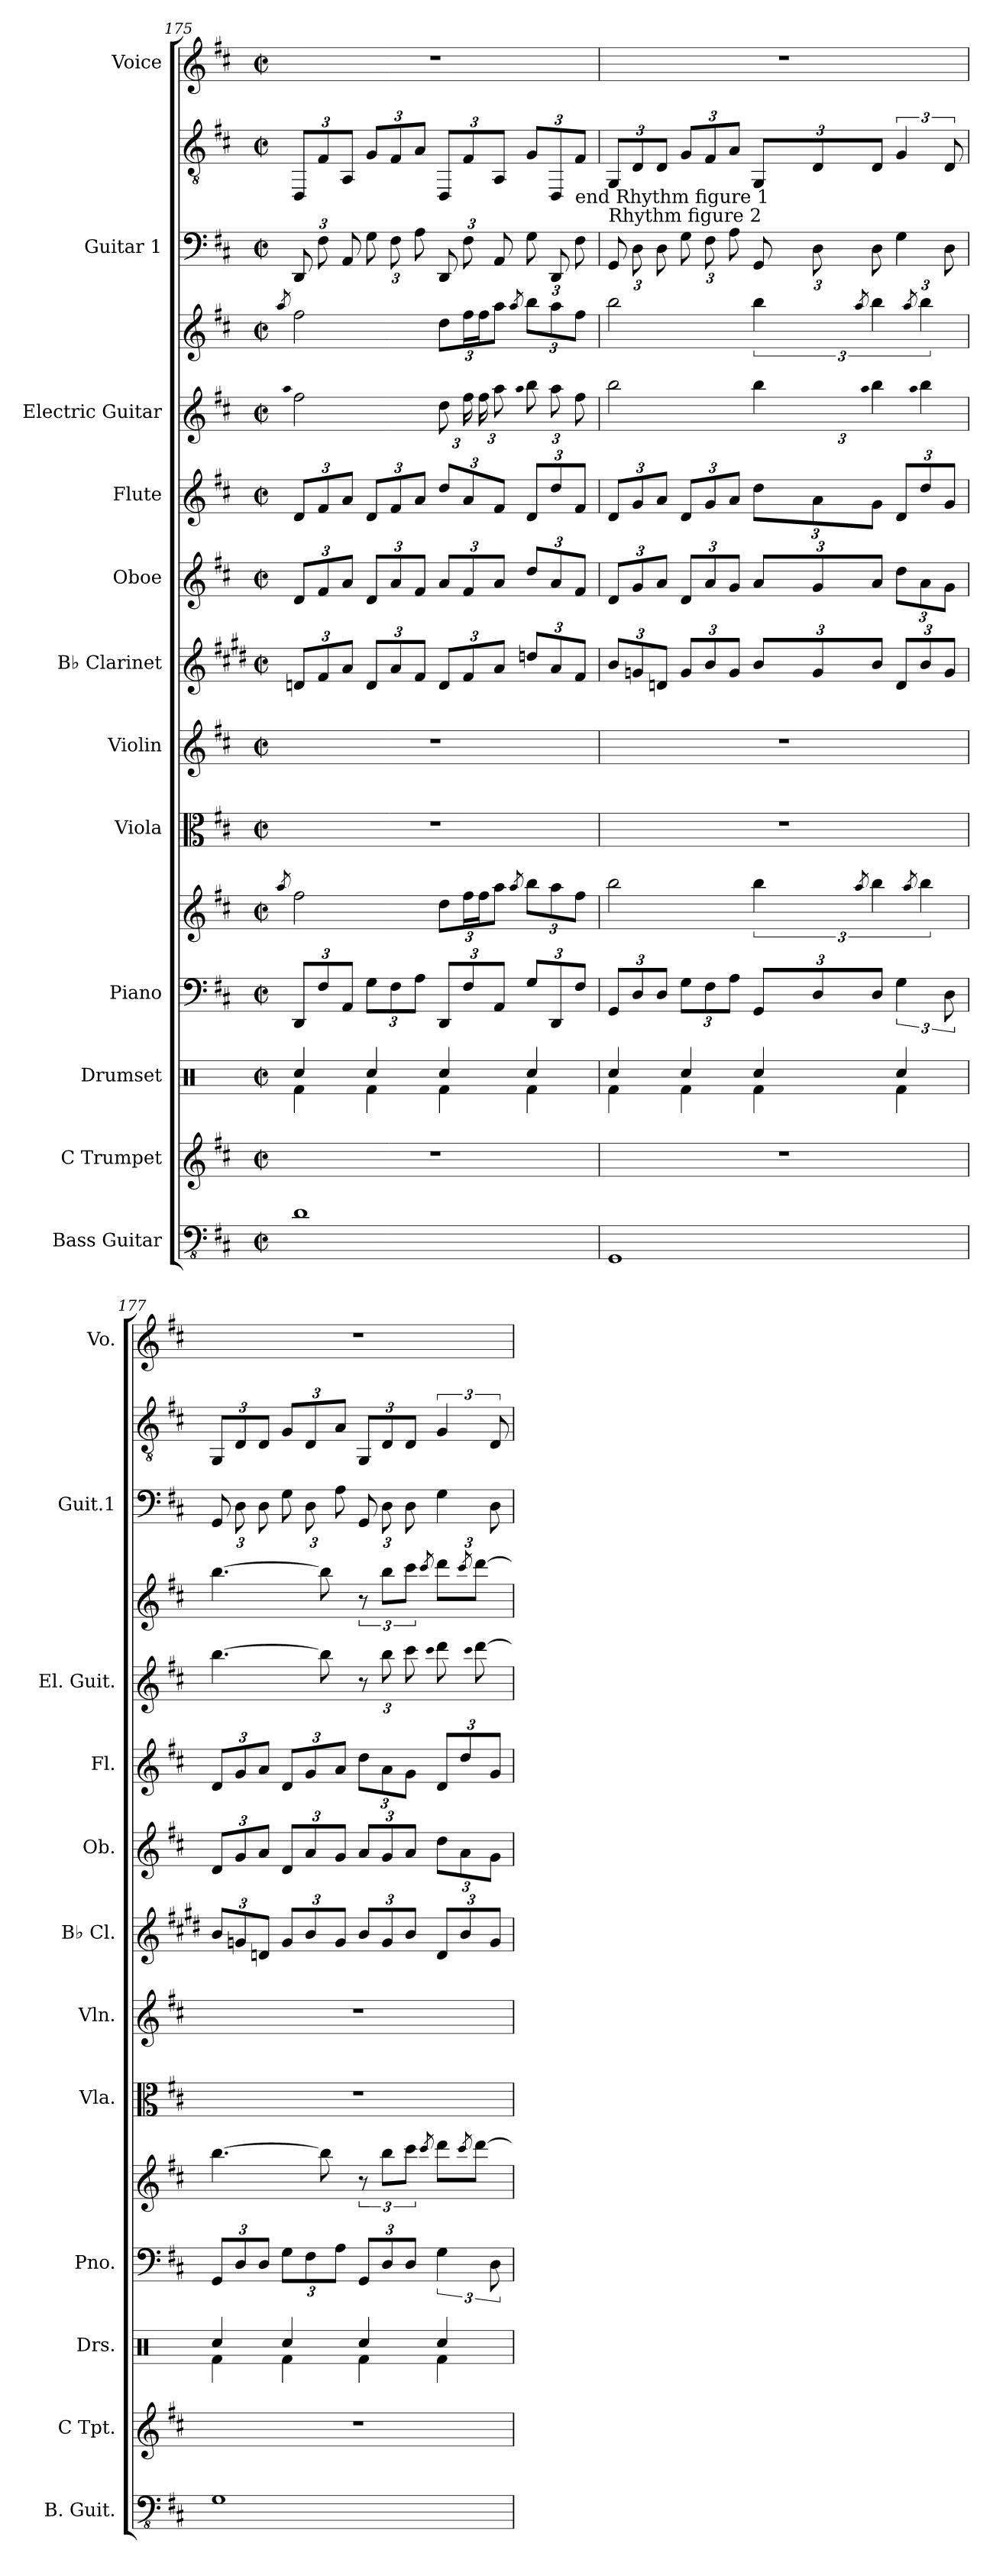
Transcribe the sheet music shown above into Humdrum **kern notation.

**kern	**kern	**kern	**kern	**kern	**kern	**kern	**kern	**kern	**kern	**kern	**kern	**kern	**kern	**kern
*part12	*part11	*part10	*part9	*part9	*part8	*part7	*part6	*part5	*part4	*part3	*part3	*part2	*part2	*part1
*staff15	*staff14	*staff13	*staff12	*staff11	*staff10	*staff9	*staff8	*staff7	*staff6	*staff5	*staff4	*staff3	*staff2	*staff1
*I"Bass Guitar	*I"C Trumpet	*I"Drumset	*I"Piano	*	*I"Viola	*I"Violin	*I"B♭ Clarinet	*I"Oboe	*I"Flute	*I"Electric Guitar	*	*I"Guitar 1	*	*I"Voice
*I'B. Guit.	*I'C Tpt.	*I'Drs.	*I'Pno.	*	*I'Vla.	*I'Vln.	*I'B♭ Cl.	*I'Ob.	*I'Fl.	*I'El. Guit.	*	*I'Guit.1	*	*I'Vo.
*clefFv4	*clefG2	*clefX	*clefF4	*clefG2	*clefC3	*clefG2	*clefG2	*clefG2	*clefG2	*	*clefG2	*	*clefGv2	*clefG2
*	*	*	*	*	*	*	*ITrd1c2	*	*	*	*	*	*	*
*k[f#c#]	*k[f#c#]	*k[]	*k[f#c#]	*k[f#c#]	*k[f#c#]	*k[f#c#]	*k[f#c#]	*k[f#c#]	*k[f#c#]	*k[f#c#]	*k[f#c#]	*k[f#c#]	*k[f#c#]	*k[f#c#]
*M2/2	*M2/2	*M2/2	*M2/2	*M2/2	*M2/2	*M2/2	*M2/2	*M2/2	*M2/2	*M2/2	*M2/2	*M2/2	*M2/2	*M2/2
*met(c|)	*met(c|)	*met(c|)	*met(c|)	*met(c|)	*met(c|)	*met(c|)	*met(c|)	*met(c|)	*met(c|)	*met(c|)	*met(c|)	*met(c|)	*met(c|)	*met(c|)
=175	=175	=175	=175	=175	=175	=175	=175	=175	=175	=175	=175	=175	=175	=175
.	.	.	.	8qaa/	.	.	.	.	.	qaa	8qaa/	.	.	.
*	*	*^	*	*	*	*	*	*	*	*	*	*	*	*
*	*	*	*	*Xbrackettup	*	*	*	*Xbrackettup	*Xbrackettup	*Xbrackettup	*	*	*Xbrackettup	*Xbrackettup	*
1D	1r	4Rcc/	4Rf\	12DD/L	2ff#\	1r	1r	12cn/L	12d/L	12d/L	2ff#	2ff#\	12DD	12DD/L	1r
.	.	.	.	12F#/	.	.	.	12e/	12f#/	12f#/	.	.	12F#	12F#/	.
.	.	.	.	12AA/J	.	.	.	12g/J	12a/J	12a/J	.	.	12AA	12AA/J	.
.	.	4Rcc/	4Rf\	12G\L	.	.	.	12c/L	12d/L	12d/L	.	.	12G	12G/L	.
.	.	.	.	12F#\	.	.	.	12g/	12a/	12f#/	.	.	12F#	12F#/	.
.	.	.	.	12A\J	.	.	.	12e/J	12f#/J	12a/J	.	.	12A	12A/J	.
*	*	*	*	*	*Xbrackettup	*	*	*	*	*	*Xbrackettup	*Xbrackettup	*	*	*
.	.	4Rcc/	4Rf\	12DD/L	12dd\L	.	.	12c/L	12a/L	12dd/L	12dd	12dd\L	12DD	12DD/L	.
.	.	.	.	12F#/	24ff#\L	.	.	12e/	12f#/	12a/	24ff#	24ff#\L	12F#	12F#/	.
.	.	.	.	.	24ff#\J	.	.	.	.	.	24ff#	24ff#\J	.	.	.
.	.	.	.	12AA/J	12aa\J	.	.	12g/J	12a/J	12f#/J	12aa	12aa\J	12AA	12AA/J	.
.	.	.	.	.	8qaa/	.	.	.	.	.	qaa	8qaa/	.	.	.
.	.	4Rcc/	4Rf\	12G/L	12bb\L	.	.	12ccn/L	12dd/L	12d/L	12bb	12bb\L	12G	12G/L	.
.	.	.	.	12DD/	12aa\	.	.	12g/	12a/	12dd/	12aa	12aa\	12DD	12DD/	.
!	!	!	!	!	!	!	!	!	!	!	!	!	!	!LO:TX:b:t=end Rhythm figure 1	!
.	.	.	.	12F#/J	12ff#\J	.	.	12e/J	12f#/J	12f#/J	12ff#	12ff#\J	12F#	12F#/J	.
=176	=176	=176	=176	=176	=176	=176	=176	=176	=176	=176	=176	=176	=176	=176	=176
!	!	!	!	!	!	!	!	!	!	!	!	!	!	!LO:TX:b:t=Rhythm figure 2	!
1GGG	1r	4Rcc/	4Rf\	12GG/L	2bb\	1r	1r	12a/L	12d/L	12d/L	2bb	2bb\	12GG	12GG/L	1r
.	.	.	.	12D/	.	.	.	12fn/	12g/	12g/	.	.	12D	12D/	.
.	.	.	.	12D/J	.	.	.	12cn/J	12a/J	12a/J	.	.	12D	12D/J	.
.	.	4Rcc/	4Rf\	12G\L	.	.	.	12f/L	12d/L	12d/L	.	.	12G	12G/L	.
.	.	.	.	12F#\	.	.	.	12a/	12a/	12g/	.	.	12F#	12F#/	.
.	.	.	.	12A\J	.	.	.	12f/J	12g/J	12a/J	.	.	12A	12A/J	.
*	*	*	*	*	*brackettup	*	*	*	*	*	*	*brackettup	*	*	*
.	.	4Rcc/	4Rf\	12GG/L	6bb\	.	.	12a/L	12a/L	12dd\L	6bb	6bb\	12GG	12GG/L	.
.	.	.	.	12D/	.	.	.	12f/	12g/	12a\	.	.	12D	12D/	.
.	.	.	.	.	8qaa/	.	.	.	.	.	qaa	8qaa/	.	.	.
.	.	.	.	12D/J	6bb\	.	.	12a/J	12a/J	12g\J	6bb	6bb\	12D	12D/J	.
*	*	*	*	*brackettup	*	*	*	*	*	*	*	*	*	*brackettup	*
.	.	4Rcc/	4Rf\	6G\	.	.	.	12c/L	12dd\L	12d/L	.	.	6G	6G/	.
.	.	.	.	.	8qaa/	.	.	.	.	.	qaa	8qaa/	.	.	.
.	.	.	.	.	6bb\	.	.	12a/	12a\	12dd/	6bb	6bb\	.	.	.
.	.	.	.	12D\	.	.	.	12f/J	12g\J	12g/J	.	.	12D	12D/	.
!!LO:PB:g=z
=177	=177	=177	=177	=177	=177	=177	=177	=177	=177	=177	=177	=177	=177	=177	=177
*	*	*	*	*Xbrackettup	*	*	*	*	*	*	*	*	*	*Xbrackettup	*
1GG	1r	4Rcc/	4Rf\	12GG/L	[4.bb\	1r	1r	12a/L	12d/L	12d/L	[4.bb	[4.bb\	12GG	12GG/L	1r
.	.	.	.	12D/	.	.	.	12fn/	12g/	12g/	.	.	12D	12D/	.
.	.	.	.	12D/J	.	.	.	12cn/J	12a/J	12a/J	.	.	12D	12D/J	.
.	.	4Rcc/	4Rf\	12G\L	.	.	.	12f/L	12d/L	12d/L	.	.	12G	12G/L	.
.	.	.	.	12F#\	.	.	.	12a/	12a/	12g/	.	.	12D	12D/	.
.	.	.	.	.	8bb\]	.	.	.	.	.	8bb]	8bb\]	.	.	.
.	.	.	.	12A\J	.	.	.	12f/J	12g/J	12a/J	.	.	12A	12A/J	.
.	.	4Rcc/	4Rf\	12GG/L	12r	.	.	12a/L	12a/L	12dd\L	12r	12r	12GG	12GG/L	.
.	.	.	.	12D/	12bb\L	.	.	12f/	12g/	12a\	12bb	12bb\L	12D	12D/	.
.	.	.	.	12D/J	12ccc#\J	.	.	12a/J	12a/J	12g\J	12ccc#	12ccc#\J	12D	12D/J	.
.	.	.	.	.	8qccc#/	.	.	.	.	.	qccc#	8qccc#/	.	.	.
*	*	*	*	*brackettup	*	*	*	*	*	*	*	*	*	*brackettup	*
.	.	4Rcc/	4Rf\	6G\	8ddd\L	.	.	12c/L	12dd\L	12d/L	8ddd	8ddd\L	6G	6G/	.
.	.	.	.	.	.	.	.	12a/	12a\	12dd/	.	.	.	.	.
.	.	.	.	.	8qccc#/	.	.	.	.	.	qccc#	8qccc#/	.	.	.
.	.	.	.	.	[8ddd\J	.	.	.	.	.	[8ddd	[8ddd\J	.	.	.
.	.	.	.	12D\	.	.	.	12f/J	12g\J	12g/J	.	.	12D	12D/	.
*	*	*v	*v	*	*	*	*	*	*	*	*	*	*	*	*
=	=	=	=	=	=	=	=	=	=	=	=	=	=	=
*-	*-	*-	*-	*-	*-	*-	*-	*-	*-	*-	*-	*-	*-	*-
